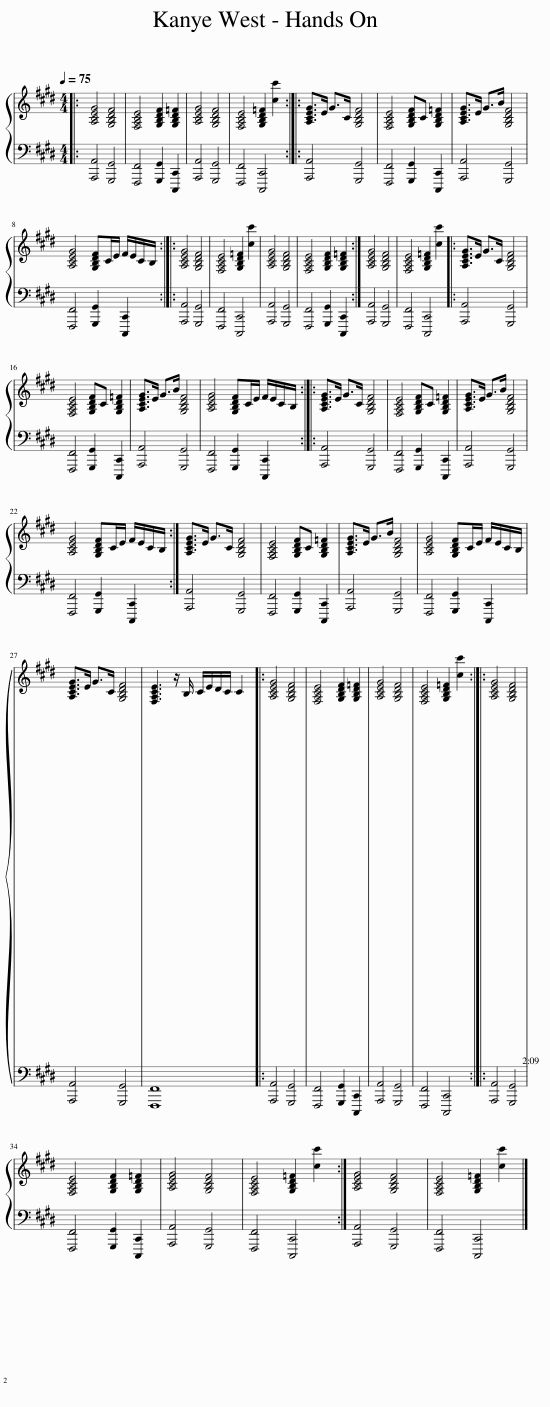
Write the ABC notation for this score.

X:1
%%score { 1 | 2 }
L:1/8
Q:1/4=75
M:4/4
I:linebreak $
K:E
V:1 treble
V:2 bass
V:1
|: [A,CEG]4 [G,B,DF]4 | [F,A,CE]4 [G,B,DF]2 [G,B,D=F]2 | [A,CEG]4 [G,B,DF]4 | [F,A,CE]4 [G,B,D=F]2 [cc']2 :: [A,CEG]>E G>C [G,B,DF]4 | %5
 [F,A,CE]4 [G,B,DF]C [G,B,D=F]2 | [A,CEG]>E G>B [G,B,DF]4 |$ [A,CEG]4 [G,B,DF]C/E/ F/E/C/B,/ :: [A,CEG]4 [G,B,DF]4 | [F,A,CE]4 [G,B,D=F]2 [cc']2 | %10
 [A,CEG]4 [G,B,DF]4 | [F,A,CE]4 [G,B,DF]2 [G,B,D=F]2 :| [A,CEG]4 [G,B,DF]4 | [F,A,CE]4 [G,B,D=F]2 [cc']2 |: [A,CEG]>E G>C [G,B,DF]4 |$ %15
 [F,A,CE]4 [G,B,DF]C [G,B,D=F]2 | [A,CEG]>E G>B [G,B,DF]4 | [A,CEG]4 [G,B,DF]C/E/ F/E/C/B,/ :: [A,CEG]>E G>C [G,B,DF]4 | [F,A,CE]4 [G,B,DF]C [G,B,D=F]2 | %20
 [A,CEG]>E G>B [G,B,DF]4 |$ [A,CEG]4 [G,B,DF]C/E/ F/E/C/B,/ :| [A,CEG]>E G>C [G,B,DF]4 | [F,A,CE]4 [G,B,DF]C [G,B,D=F]2 | [A,CEG]>E G>B [G,B,DF]4 | %25
 [A,CEG]4 [G,B,DF]C/E/ F/E/C/B,/ |$ [A,CEG]>E G>C [G,B,DF]4 | [F,A,CE]3 z/ B,/ C/E/D/C/ C2 |: [A,CEG]4 [G,B,DF]4 | [F,A,CE]4 [G,B,DF]2 [G,B,D=F]2 | %30
 [A,CEG]4 [G,B,DF]4 | [F,A,CE]4 [G,B,D=F]2 [cc']2 :: [A,CEG]4 [G,B,DF]4 |$ [F,A,CE]4 [G,B,DF]2 [G,B,D=F]2 | [A,CEG]4 [G,B,DF]4 | %35
 [F,A,CE]4 [G,B,D=F]2 [cc']2 :| [A,CEG]4 [G,B,DF]4 | [F,A,CE]4 [G,B,D=F]2 [cc']2 |] %38
V:2
|: [A,,,A,,]4 [G,,,G,,]4 | [F,,,F,,]4 [G,,,G,,]2 [C,,,C,,]2 | [A,,,A,,]4 [G,,,G,,]4 | [F,,,F,,]4 [C,,,C,,]4 :: [A,,,A,,]4 [G,,,G,,]4 | %5
 [F,,,F,,]4 [G,,,G,,]2 [C,,,C,,]2 | [A,,,A,,]4 [G,,,G,,]4 |$ [F,,,F,,]4 [G,,,G,,]2 [C,,,C,,]2 :: [A,,,A,,]4 [G,,,G,,]4 | [F,,,F,,]4 [C,,,C,,]4 | %10
 [A,,,A,,]4 [G,,,G,,]4 | [F,,,F,,]4 [G,,,G,,]2 [C,,,C,,]2 :| [A,,,A,,]4 [G,,,G,,]4 | [F,,,F,,]4 [C,,,C,,]4 |: [A,,,A,,]4 [G,,,G,,]4 |$ %15
 [F,,,F,,]4 [G,,,G,,]2 [C,,,C,,]2 | [A,,,A,,]4 [G,,,G,,]4 | [F,,,F,,]4 [G,,,G,,]2 [C,,,C,,]2 :: [A,,,A,,]4 [G,,,G,,]4 | [F,,,F,,]4 [G,,,G,,]2 [C,,,C,,]2 | %20
 [A,,,A,,]4 [G,,,G,,]4 |$ [F,,,F,,]4 [G,,,G,,]2 [C,,,C,,]2 :| [A,,,A,,]4 [G,,,G,,]4 | [F,,,F,,]4 [G,,,G,,]2 [C,,,C,,]2 | [A,,,A,,]4 [G,,,G,,]4 | %25
 [F,,,F,,]4 [G,,,G,,]2 [C,,,C,,]2 |$ [A,,,A,,]4 [G,,,G,,]4 | [F,,,F,,]8 |: [A,,,A,,]4 [G,,,G,,]4 | [F,,,F,,]4 [G,,,G,,]2 [C,,,C,,]2 | %30
 [A,,,A,,]4 [G,,,G,,]4 | [F,,,F,,]4 [C,,,C,,]4 :: [A,,,A,,]4 [G,,,G,,]4 |$ [F,,,F,,]4 [G,,,G,,]2 [C,,,C,,]2 | [A,,,A,,]4 [G,,,G,,]4 | %35
 [F,,,F,,]4 [C,,,C,,]4 :| [A,,,A,,]4 [G,,,G,,]4 | [F,,,F,,]4 [C,,,C,,]4 |] %38
